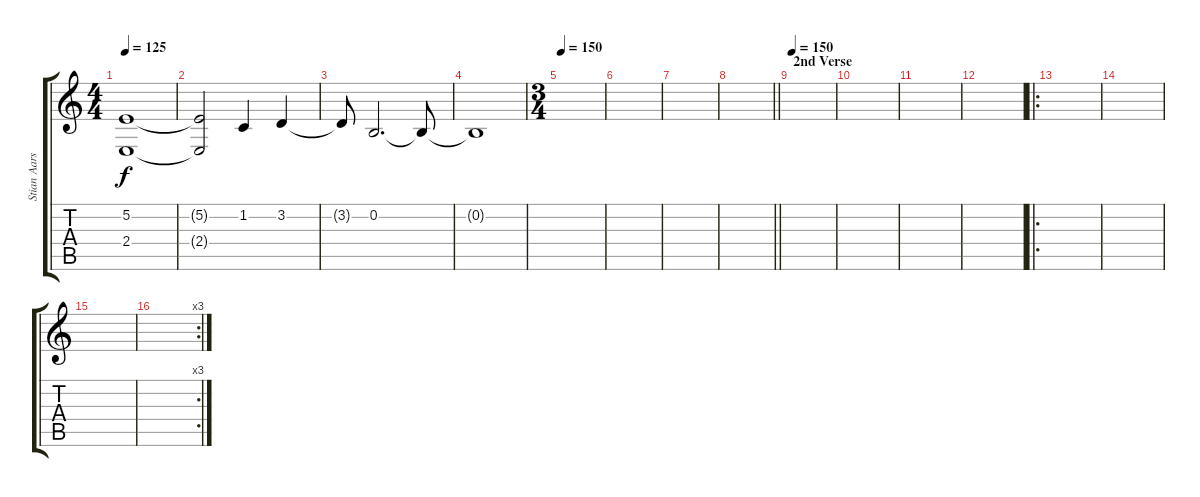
\track ("Stian Aarstad" "Stian Aars") {instrument synthstrings1}
\staff {score tabs}
\tuning (E4 B3 G3 D3 A2 E2) {hide}
\ts (4 4)
\tempo 125
\clef g2
\ks c
(5.2 2.4).1{dy f} |
(5.2{t} 2.4{t}).2 1.2.4 3.2.4 |
3.2{t}.8 0.2.2{d} 0.2{t}.8 |
0.2{t}.1 |
\ts (3 4)
\tempo 150
|
|
|
\barLineRight lightlight
|
\section ("" "2nd Verse")
\tempo 150
|
|
|
|
\ro
|
|
|
\rc 3
